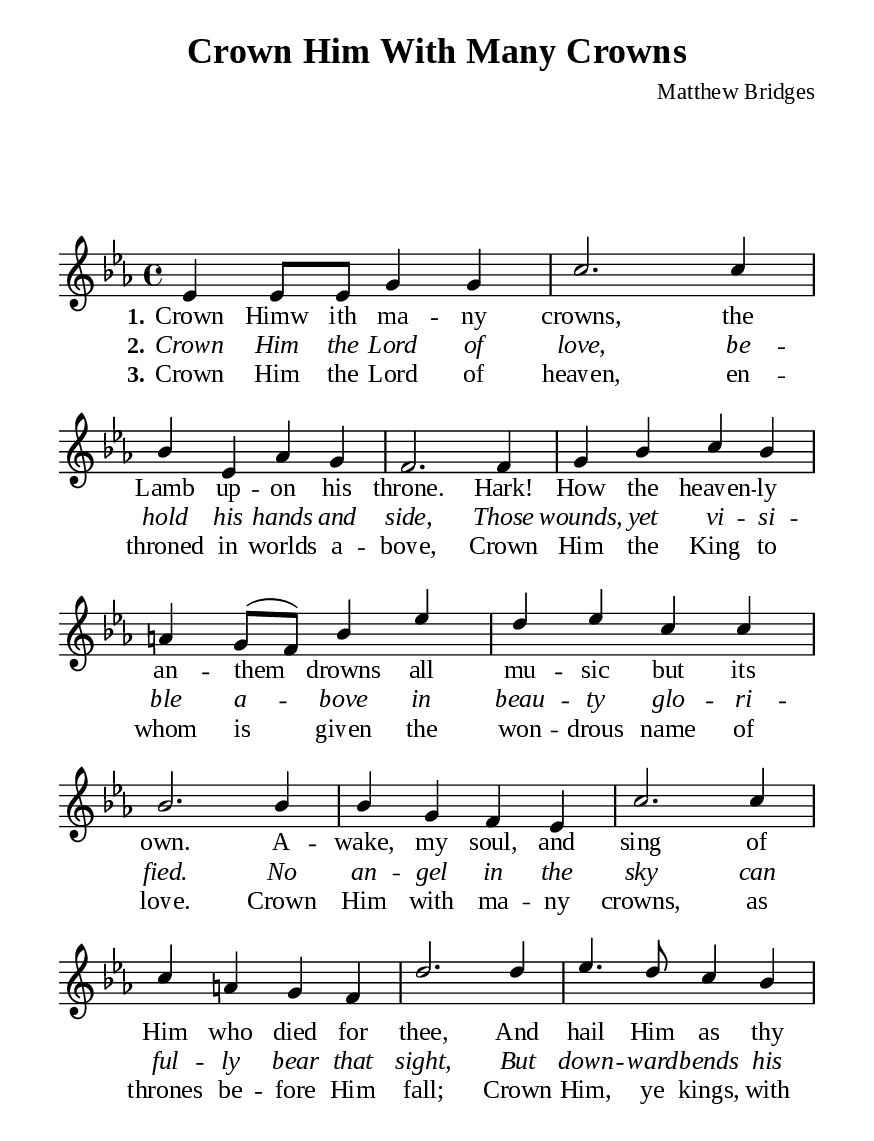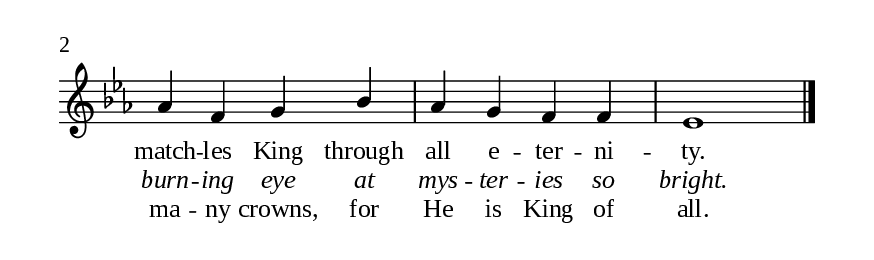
\version "2.18.2"

\header {
  title = "Crown Him With Many Crowns"
  composer = "Matthew Bridges"
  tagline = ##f
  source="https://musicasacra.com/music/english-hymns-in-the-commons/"
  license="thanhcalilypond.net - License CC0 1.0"
}

global= {
  \key ees \major
  \time 4/4
  \override Score.BarNumber.break-visibility = ##(#f #f #f)
  \override Lyrics.LyricSpace.minimum-distance = #2.0
}

\paper {
  #(set-paper-size "a5")
  top-margin = 10\mm
  bottom-margin = 5\mm
  left-margin = 10\mm
  right-margin = 10\mm
  indent = #0
  #(define fonts
	 (make-pango-font-tree "Liberation Serif"
	 		       "Liberation Serif"
			       "Liberation Serif"
			       (/ 20 20)))
  system-system-spacing = #'((basic-distance . 3) (padding . 3))
}

printItalic = \with {
  \override LyricText.font-shape = #'italic
}

% Verse music
musicVerseSoprano = \transpose d ees {
\relative c' {
  %{ 01 %} d4 d8 d fis4 fis |
  %{ 02 %} b2. b4 |
  %{ 03 %} a d, g fis |
  %{ 04 %} e2. e4 |
  %{ 05 %} fis a b a |
  %{ 06 %} gis fis8 (e) a4 d |
  %{ 07 %} cis d b b |
  %{ 08 %} a2. a4 |
  %{ 09 %} a fis e d |
  %{ 10 %} b'2. b4 |
  %{ 11 %} b gis fis e |
  %{ 12 %} cis'2. cis4 |
  %{ 13 %} d4. cis8 b4 a |
  %{ 14 %} g e fis a |
  %{ 15 %} g fis e e |
  %{ 16 %} d1 \bar "|."
}
}

% Verse lyrics
verseOne = \lyricmode {
  \set stanza = #"1."
  Crown Himw ith ma -- ny crowns, the Lamb up -- on his throne.
  Hark! How the heaven -- ly an -- them drowns all mu -- sic but its own.
  A -- wake, my soul, and sing of Him who died for thee,
  And hail Him as thy match -- les King through all e -- ter -- ni -- ty.
}

verseTwo = \lyricmode {
  \set stanza = #"2."
  Crown Him the Lord of love, be -- hold his hands and side,
  Those wounds, yet vi -- si -- ble a -- bove in beau -- ty glo -- ri -- fied.
  No an -- gel in the sky can ful -- ly bear that sight,
  But down -- ward -- bends his burn -- ing eye at mys -- ter -- ies so bright.
}

verseThree = \lyricmode {
  \set stanza = #"3."
  Crown Him the Lord of heaven, en -- throned in worlds a -- bove,
  Crown Him the King to whom is given the won -- drous name of love.
  Crown Him with ma -- ny crowns, as thrones be -- fore Him fall;
  Crown Him, ye kings, with ma -- ny crowns, for He is King of all.
}

% Layout
\score {
    \new ChoirStaff <<
      \new Staff <<
        \clef "treble"
        \new Voice = "sopranos" { \global \stemUp \slurUp \musicVerseSoprano }
      >>
      \new Lyrics \lyricsto sopranos \verseOne
      \new Lyrics \printItalic \lyricsto sopranos \verseTwo
      \new Lyrics \lyricsto sopranos \verseThree
    >>
}
